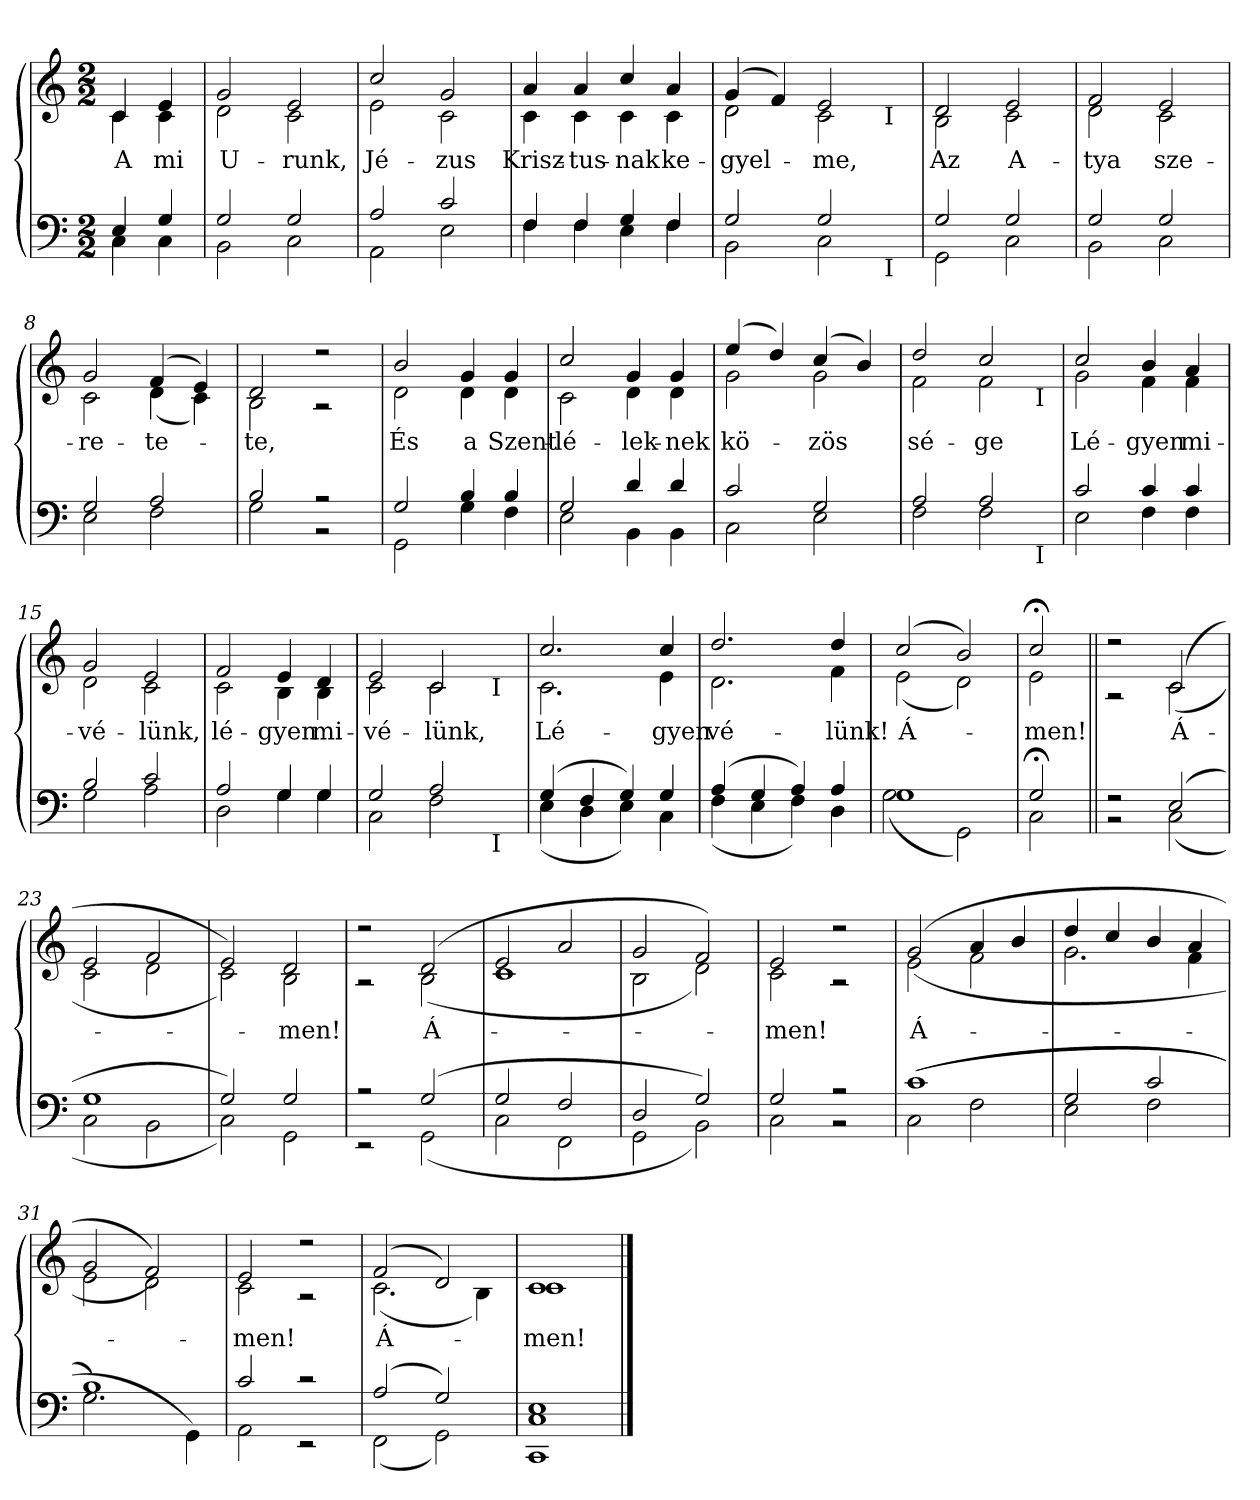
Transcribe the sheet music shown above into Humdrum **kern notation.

**kern	**kern	**text
*part2	*part1	*part1
*staff2	*staff1	*staff1
*clefF4	*clefG2	*
*k[]	*k[]	*
*C:	*C:	*
*M2/2	*M2/2	*
=1	=1	=1
*^	*	*
!	!	!LO:TX:a:t== 44	!
!	!	!	!LO:LY:b
*	*	*^	*
4E/	4C\	4c/	4c\	A
!	!	!	!	!LO:LY:b
4G/	4C\	4e/	4c\	mi
=2	=2	=2	=2	=2
!	!	!	!	!LO:LY:b
2G/	2BB\	2g/	2d\	U-
!	!	!	!	!LO:LY:b
2G/	2C\	2e/	2c\	-runk,
=3	=3	=3	=3	=3
!	!	!	!	!LO:LY:b
2A/	2AA\	2cc/	2e\	Jé-
!	!	!	!	!LO:LY:b
2c/	2E\	2g/	2c\	-zus
=4	=4	=4	=4	=4
!	!	!	!	!LO:LY:b
4F/	4F\	4a/	4c\	Krisz-
!	!	!	!	!LO:LY:b
4F/	4F\	4a/	4c\	-tus-
!	!	!	!	!LO:LY:b
4G/	4E\	4cc/	4c\	-nak
!	!	!	!	!LO:LY:b
4F/	4F\	4a/	4c\	ke-
*	*	*v	*v	*
=5	=5	=5	=5
*	*	*^	*
!	!	!	!	!LO:LY:b
*	*^	*	*^	*
2G/	2BB\	2ryy	(>4g/	2d\	2ryy	-gyel-
.	.	.	4f/)	.	.	.
!	!	!	!	!	!	!LO:LY:b
2G/	2C\	4ryy	2e/	2c\	4ryy	-me,
.	.	16ryy	.	.	16ryy	.
!	!	!	!	!	!LO:TX:b:t=I	!
!	!	!LO:TX:b:t=I	!	!	!	!
.	.	8.ryy	.	.	8.ryy	.
*	*v	*v	*	*	*	*
*	*	*v	*v	*v	*
=6	=6	=6	=6
*	*^	*^	*
*	*	*	*	*^	*
!	!	!	!	!	!	!LO:LY:b
*	*v	*v	*	*	*	*
*	*	*	*v	*v	*
2G/	2GG\	2d/	2B\	Az
!	!	!	!	!LO:LY:b
2G/	2C\	2e/	2c\	A-
!!LO:LB:g=z	!!
=7	=7	=7	=7	=7
!	!	!	!	!LO:LY:b
2G/	2BB\	2f/	2d\	-tya
!	!	!	!	!LO:LY:b
2G/	2C\	2e/	2c\	sze-
=8	=8	=8	=8	=8
!	!	!	!	!LO:LY:b
2G/	2E\	2g/	2c\	-re-
!	!	!	!	!LO:LY:b
2A/	2F\	(>4f/	(<4d\	-te-
.	.	4e/)	4c\)	.
=9	=9	=9	=9	=9
!	!	!	!	!LO:LY:b
2B/	2G\	2d/	2B\	-te,
2r	2r	2r	2r	.
=10	=10	=10	=10	=10
!	!	!	!	!LO:LY:b
2G/	2GG\	2b/	2d\	És
!	!	!	!	!LO:LY:b
4B/	4G\	4g/	4d\	a
!	!	!	!	!LO:LY:b
4B/	4F\	4g/	4d\	Szent-
=11	=11	=11	=11	=11
!	!	!	!	!LO:LY:b
2G/	2E\	2cc/	2c\	-lé-
!	!	!	!	!LO:LY:b
4d/	4BB\	4g/	4d\	-lek-
!	!	!	!	!LO:LY:b
4d/	4BB\	4g/	4d\	-nek
!!LO:LB:g=z	!!
=12	=12	=12	=12	=12
!	!	!	!	!LO:LY:b
2c/	2C\	(>4ee/	2g\	kö-
.	.	4dd/)	.	.
!	!	!	!	!LO:LY:b
2G/	2E\	(>4cc/	2g\	-zös
.	.	4b/)	.	.
*	*	*v	*v	*
=13	=13	=13	=13
!	!	!	!LO:LY:b
*	*^	*^	*
*	*	*	*	*^	*
2A/	2F\	2..ryy	2dd/	2f\	2..ryy	sé-
!	!	!	!	!	!	!LO:LY:b
2A/	2F\	.	2cc/	2f\	.	-ge
!	!	!	!	!	!LO:TX:b:t=I	!
!	!	!LO:TX:b:t=I	!	!	!	!
.	.	8ryy	.	.	8ryy	.
*	*v	*v	*	*	*	*
*	*	*v	*v	*v	*
=14	=14	=14	=14
*	*^	*^	*
*	*	*	*	*^	*
!	!	!	!	!	!	!LO:LY:b
*	*v	*v	*	*	*	*
*	*	*	*v	*v	*
2c/	2E\	2cc/	2g\	Lé-
!	!	!	!	!LO:LY:b
4c/	4F\	4b/	4f\	-gyen
!	!	!	!	!LO:LY:b
4c/	4F\	4a/	4f\	mi-
=15	=15	=15	=15	=15
!	!	!	!	!LO:LY:b
2B/	2G\	2g/	2d\	-vé-
!	!	!	!	!LO:LY:b
2c/	2A\	2e/	2c\	-lünk,
=16	=16	=16	=16	=16
!	!	!	!	!LO:LY:b
2A/	2D\	2f/	2c\	lé-
!	!	!	!	!LO:LY:b
4G/	4G\	4e/	4B\	-gyen
!	!	!	!	!LO:LY:b
4G/	4G\	4d/	4B\	mi-
*	*	*v	*v	*
!!LO:LB:g=z
=17	=17	=17	=17
*	*	*^	*
!	!	!	!	!LO:LY:b
*	*^	*	*^	*
2G/	2C\	2ryy	2e/	2c\	2ryy	-vé-
!	!	!	!	!	!	!LO:LY:b
2A/	2F\	4ryy	2c/	2c\	4ryy	-lünk,
.	.	16.ryy	.	.	16.ryy	.
!	!	!	!	!	!LO:TX:b:t=I	!
!	!	!LO:TX:b:t=I	!	!	!	!
.	.	8ryy	.	.	8ryy	.
.	.	32ryy	.	.	32ryy	.
*	*v	*v	*	*	*	*
*	*	*v	*v	*v	*
=18	=18	=18	=18
*	*^	*^	*
*	*	*	*	*^	*
!	!	!	!	!	!	!LO:LY:b
*	*v	*v	*	*	*	*
*	*	*	*v	*v	*
(>4G/	(<4E\	2.cc/	2.c\	Lé-
4F/	4D\	.	.	.
4G/)	4E\)	.	.	.
!	!	!	!	!LO:LY:b
4G/	4C\	4cc/	4e\	-gyen
=19	=19	=19	=19	=19
!	!	!	!	!LO:LY:b
(4A/	(<4F\	2.dd/	2.d\	vé-
4G/	4E\	.	.	.
4A/)	4F\)	.	.	.
!	!	!	!	!LO:LY:b
4A/	4D\	4dd/	4f\	-lünk!
=20	=20	=20	=20	=20
!	!	!	!	!LO:LY:b
1G	(<2G\	(>2cc/	(<2e\	Á-
.	2GG\)	2b/)	2d\)	.
=21	=21	=21	=21	=21
!	!	!	!	!LO:LY:b
2G;/	2C\	2cc;/	2e\	-men!
!!LO:LB:g=z	!!
=22||	=22||	=22||	=22||	=22||
2r	2r	2r	2r	.
!	!	!	!	!LO:LY:b
(>2E/	(<2C\	(>2c/	(<2c\	Á-
=23	=23	=23	=23	=23
1G	2C\	2e/	2c\	.
.	2BB\	2f/	2d\	.
=24	=24	=24	=24	=24
2G/)	2C\)	2e/)	2c\)	.
!	!	!	!	!LO:LY:b
2G/	2GG\	2d/	2B\	-men!
=25	=25	=25	=25	=25
2r	2r	2r	2r	.
!	!	!	!	!LO:LY:b
(2G/	(<2GG\	(>2d/	(<2B\	Á-
=26	=26	=26	=26	=26
2G/	2C\	2e/	1c	.
2F/	2FF\	2a/	.	.
=27	=27	=27	=27	=27
2D/	2GG\	2g/	2B\	.
2G/)	2BB\)	2f/)	2d\)	.
=28	=28	=28	=28	=28
!	!	!	!	!LO:LY:b
2G/	2C\	2e/	2c\	-men!
2r	2r	2r	2r	.
!!LO:LB:g=z	!!
=29	=29	=29	=29	=29
!	!	!	!	!LO:LY:b
(<(>1c	2C\	(<(>2g/	2e\	Á-
.	2F\	4a/	2f\	.
.	.	4b/	.	.
=30	=30	=30	=30	=30
2G/	2E\	4dd/	2.g\	.
.	.	4cc/	.	.
2c/	2F\	4b/	.	.
.	.	4a/	4f\	.
=31	=31	=31	=31	=31
1B)	2.G\	2g/	2e\	.
.	.	2f/))	2d\	.
.	4GG\)	.	.	.
=32	=32	=32	=32	=32
!	!	!	!	!LO:LY:b
2c/	2AA\	2e/	2c\	-men!
2r	2r	2r	2r	.
=33	=33	=33	=33	=33
!	!	!	!	!LO:LY:b
(>2A/	(<2FF\	(>2f/	(<2.c\	Á-
2G/)	2GG\)	2d/)	.	.
.	.	.	4B\)	.
=34	=34	=34	=34	=34
!	!	!	!	!LO:LY:b
1E	1CC 1C	1c	1c	-men!
*v	*v	*	*	*
*	*v	*v	*
==	==	==
*-	*-	*-
